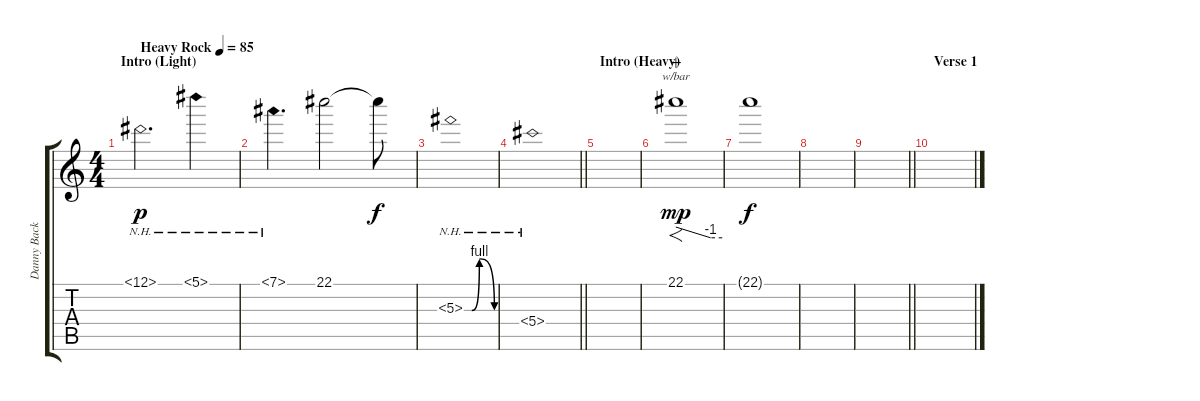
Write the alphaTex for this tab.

\track ("Danny Backing" "Danny Back") {instrument distortionguitar}
\staff {score tabs}
\tuning (Eb4 Bb3 Gb3 Db3 Ab2 Db2) {hide}
\ts (4 4)
\section ("" "Intro (Light)")
\tempo (85 "Heavy Rock")
\clef g2
\ks c
12.1{nh}.2{d dy p instrument distortionguitar} 5.1{nh}.4 |
7.1{nh}.4{d} 22.1.2 22.1{t}.8{dy f} |
5.3{be (custom 0 0 15 0 30 4 60 0) nh}.1 |
\barLineRight lightlight
5.4{nh}.1 |
\section ("" "Intro (Heavy)")
|
22.1.1{f tbe (custom default 0 0 45 -4 60 -4) dy mp wahc} |
22.1{t}.1{dy f} |
|
\barLineRight lightlight
|
\section ("" "Verse 1")
